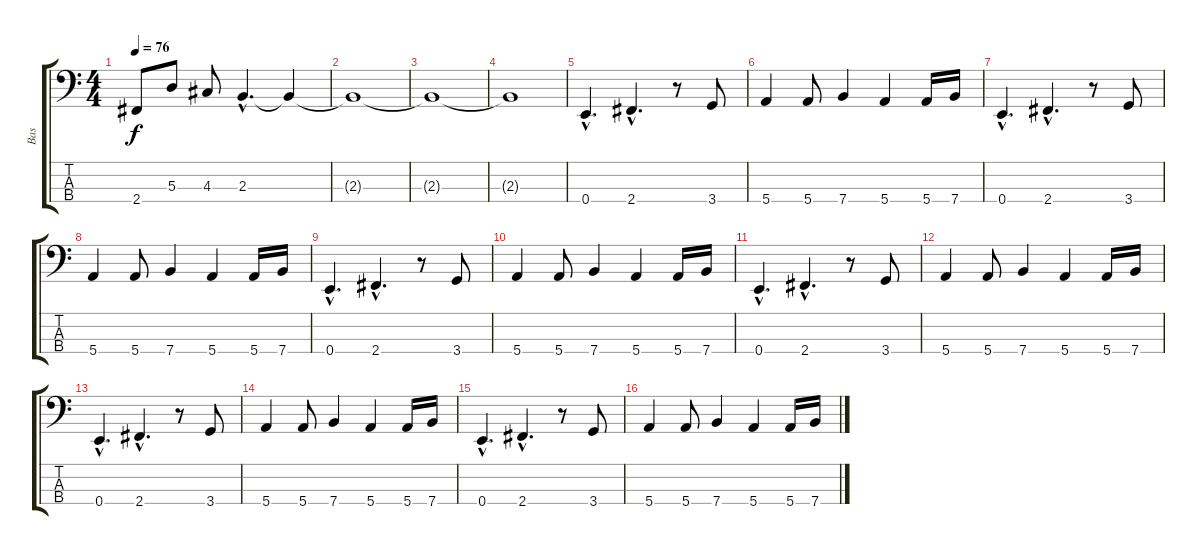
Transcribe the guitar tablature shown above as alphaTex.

\track ("Bas" "Bas") {instrument electricbassfinger}
\staff {score tabs}
\tuning (G2 D2 A1 E1) {hide}
\ts (4 4)
\tempo 76
\clef f4
\ks c
2.4.8{dy f} 5.3.8 4.3.8 2.3{hac}.4{d} 2.3{t}.4 |
2.3{t}.1 |
2.3{t}.1 |
2.3{t}.1 |
0.4{hac}.4{d} 2.4{hac}.4{d} r.8 3.4.8 |
5.4.4 5.4.8 7.4.4 5.4.4 5.4.16 7.4.16 |
0.4{hac}.4{d} 2.4{hac}.4{d} r.8 3.4.8 |
5.4.4 5.4.8 7.4.4 5.4.4 5.4.16 7.4.16 |
0.4{hac}.4{d} 2.4{hac}.4{d} r.8 3.4.8 |
5.4.4 5.4.8 7.4.4 5.4.4 5.4.16 7.4.16 |
0.4{hac}.4{d} 2.4{hac}.4{d} r.8 3.4.8 |
5.4.4 5.4.8 7.4.4 5.4.4 5.4.16 7.4.16 |
0.4{hac}.4{d} 2.4{hac}.4{d} r.8 3.4.8 |
5.4.4 5.4.8 7.4.4 5.4.4 5.4.16 7.4.16 |
0.4{hac}.4{d} 2.4{hac}.4{d} r.8 3.4.8 |
5.4.4 5.4.8 7.4.4 5.4.4 5.4.16 7.4.16
